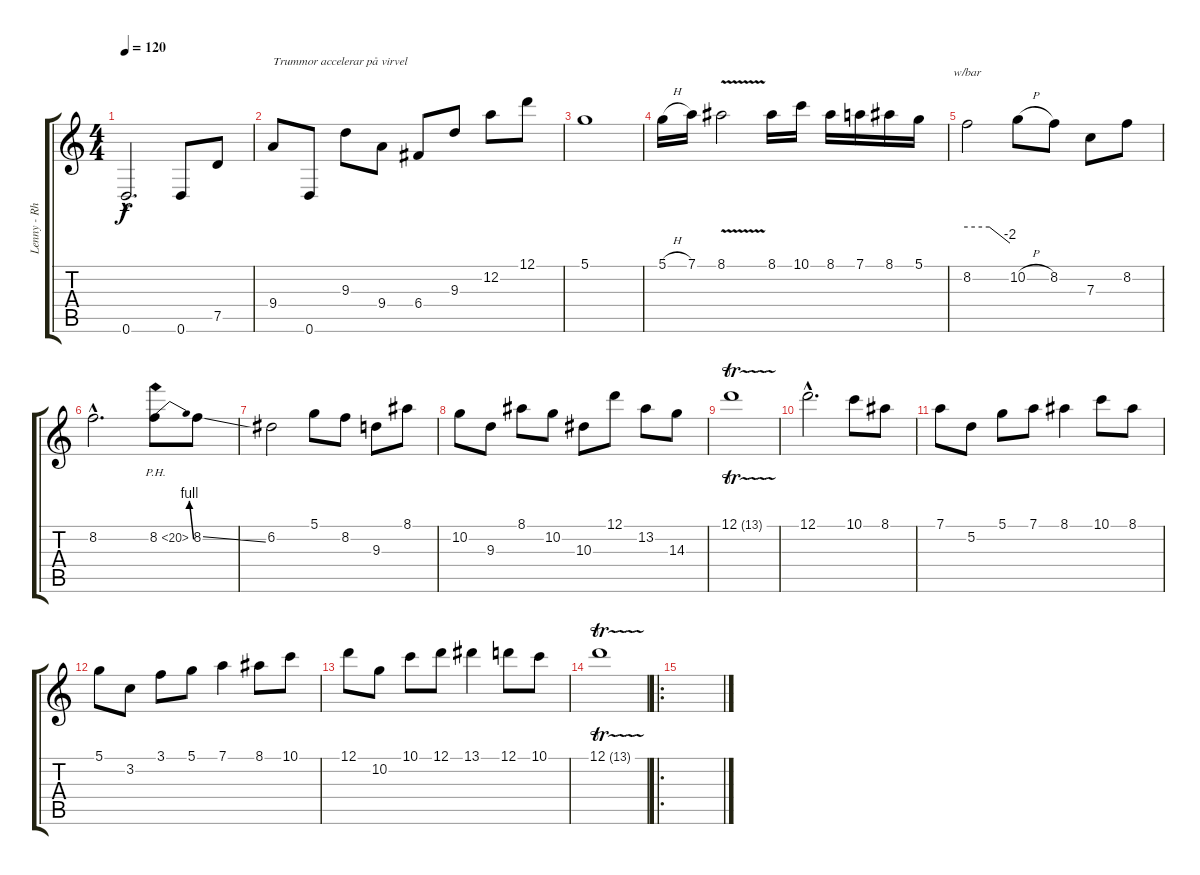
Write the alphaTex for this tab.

\track ("Lenny - Rhytm/Lead" "Lenny - Rh") {instrument distortionguitar}
\staff {score tabs}
\tuning (D4 A3 F3 C3 G2 D2) {hide}
\ts (4 4)
\tempo 120
\clef g2
\ks c
0.6{hac}.2{d dy f} 0.6.8 7.5.8 |
9.4.8{txt "Trummor accelerar på virvel"} 0.6.8 9.3.8 9.4.8 6.4.8 9.3.8 12.2.8 12.1.8 |
5.1.1{instrument distortionguitar} |
5.1{h}.16 7.1.16 8.1{v}.2 8.1.16 10.1.16 8.1.16 7.1.16 8.1.16 5.1.16 |
8.2.2{tbe (custom default 0 0 31 0 60 -8)} 10.2{h}.8 8.2.8 7.3.8 8.2.8 |
8.2{hac}.2{d} 8.2{be (bend 0 0 60 4) ph 12}.8 8.2{ss}.8 |
6.2.2 5.1.8 8.2.8 9.3.8 8.1.8 |
10.2.8 9.3.8 8.1.8 10.2.8 10.3.8 12.1.8 13.2.8 14.3.8 |
12.1{tr (13 16)}.1 |
12.1{hac}.2{d} 10.1.8 8.1.8 |
7.1.8 5.2.8 5.1.8 7.1.8 8.1.4 10.1.8 8.1.8 |
5.1.8 3.2.8 3.1.8 5.1.8 7.1.4 8.1.8 10.1.8 |
12.1.8 10.2.8 10.1.8 12.1.8 13.1.4 12.1.8 10.1.8 |
12.1{tr (13 32)}.1 |
\ro
